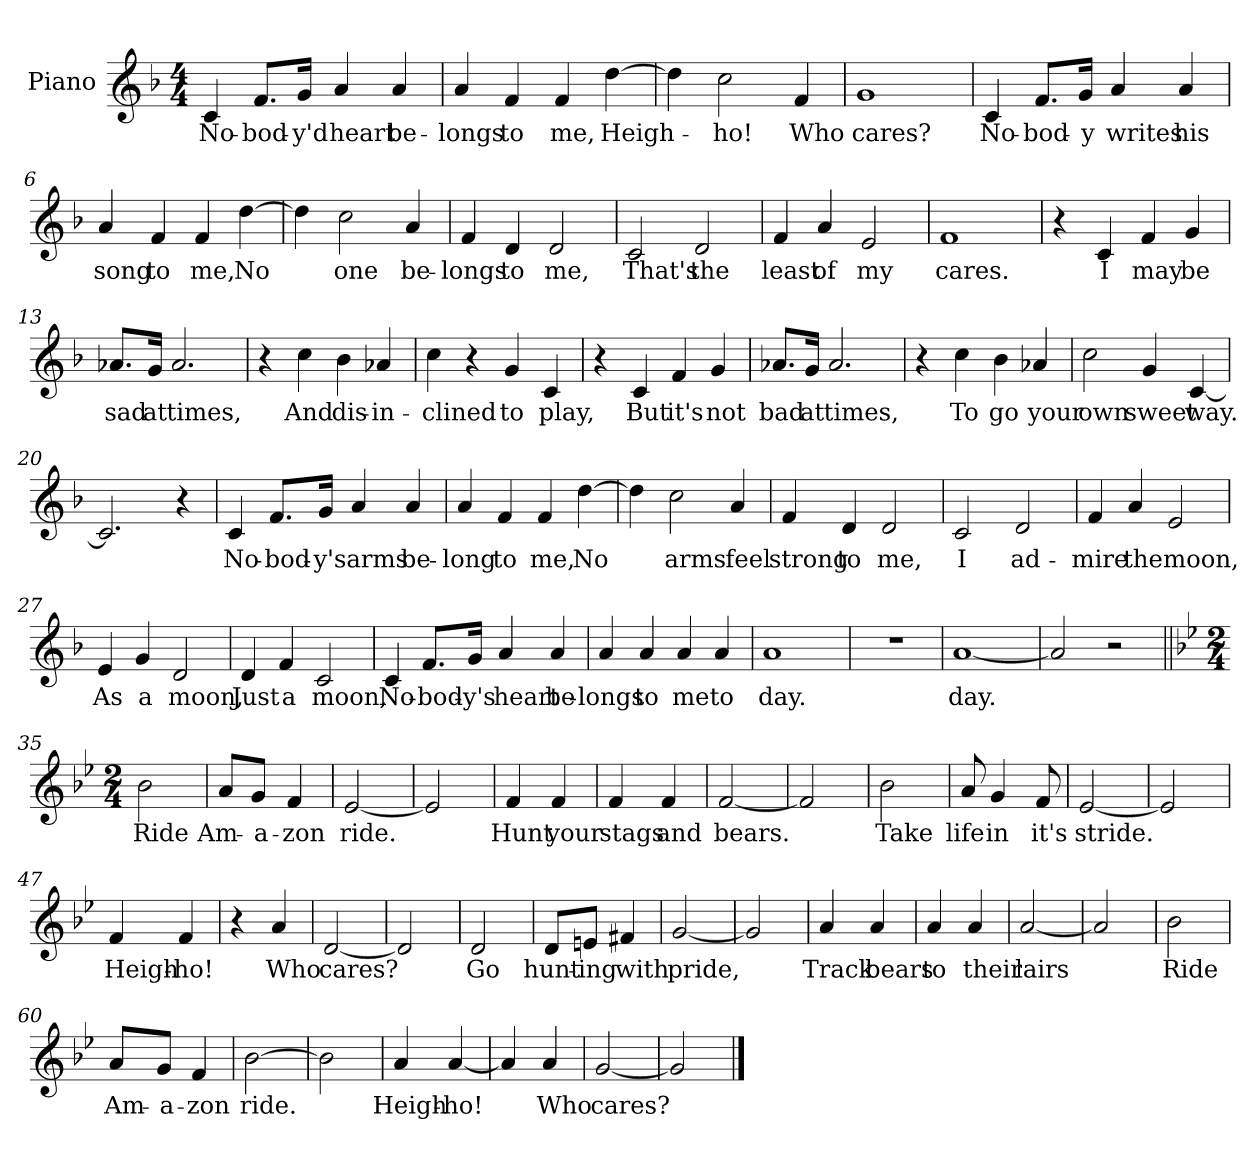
**kern	**text
*part1	*part1
*staff1	*staff1
*I"Piano	*
*I'Pno.	*
*clefG2	*
*k[b-]	*
*F:	*
*M4/4	*
=1	=1
4c/	No-
8.f/L	-bod-
16g/Jk	-y'd
4a/	heart
4a/	be-
=2	=2
4a/	-longs
4f/	to
4f/	me,
[4dd\	Heigh-
=3	=3
4dd\]	.
2cc\	-ho!
4f/	Who
=4	=4
1g	cares?
!!LO:LB:g=z
=5	=5
4c/	No-
8.f/L	-bod-
16g/Jk	-y
4a/	writes
4a/	his
=6	=6
4a/	song
4f/	to
4f/	me,
[4dd\	No
=7	=7
4dd\]	.
2cc\	one
4a/	be-
=8	=8
4f/	-longs
4d/	to
2d/	me,
!!LO:LB:g=z
=9	=9
2c/	That's
2d/	the
=10	=10
4f/	least
4a/	of
2e/	my
=11	=11
1f	cares.
=12	=12
4r	.
4c/	I
4f/	may
4g/	be
=13	=13
8.a-X/L	sad
16g/Jk	at
2.a-/	times,
!!LO:LB:g=z
=14	=14
4r	.
4cc\	And
4b-\	dis-
4a-X/	-in-
=15	=15
4cc\	-clined
4r	.
4g/	to
4c/	play,
=16	=16
4r	.
4c/	But
4f/	it's
4g/	not
=17	=17
8.a-X/L	bad
16g/Jk	at
2.a-/	times,
!!LO:LB:g=z
=18	=18
4r	.
4cc\	To
4b-\	go
4a-X/	your
=19	=19
2cc\	own
4g/	sweet
[4c/	way.
=20	=20
2.c/]	.
4r	.
=21	=21
4c/	No-
8.f/L	-bod-
16g/Jk	-y's
4a/	arms
4a/	be-
!!LO:LB:g=z
=22	=22
4a/	-long
4f/	to
4f/	me,
[4dd\	No
=23	=23
4dd\]	.
2cc\	arms
4a/	feel
=24	=24
4f/	strong
4d/	to
2d/	me,
=25	=25
2c/	I
2d/	ad-
=26	=26
4f/	-mire
4a/	the
2e/	moon,
!!LO:LB:g=z
=27	=27
4e/	As
4g/	a
2d/	moon,
=28	=28
4d/	Just
4f/	a
2c/	moon,
=29	=29
4c/	No-
8.f/L	-bod-
16g/Jk	-y's
4a/	heart
4a/	be-
=30	=30
4a/	-longs
4a/	to
4a/	me
4a/	to
!!LO:LB:g=z
=31	=31
1a	day.
=32	=32
1r	.
=33	=33
[1a	day.
=34	=34
2a/]	.
2r	.
=35||	=35||
*k[b-e-]	*
*B-:	*
*M2/4	*
2b-\	Ride
=36	=36
8a/L	Am-
8g/J	-a-
4f/	-zon
=37	=37
[2e-/	ride.
=38	=38
2e-/]	.
!!LO:PB:g=z
=39	=39
4f/	Hunt
4f/	your
=40	=40
4f/	stags
4f/	and
=41	=41
[2f/	bears.
=42	=42
2f/]	.
=43	=43
2b-\	Take
=44	=44
8a/	life
4g/	in
8f/	it's
!!LO:LB:g=z
=45	=45
[2e-/	stride.
=46	=46
2e-/]	.
=47	=47
4f/	Heigh-
4f/	-ho!
=48	=48
4r	.
4a/	Who
=49	=49
[2d/	cares?
=50	=50
2d/]	.
!!LO:LB:g=z
=51	=51
2d/	Go
=52	=52
8d/L	hunt-
8en/J	-ing
4f#X/	with
=53	=53
[2g/	pride,
=54	=54
2g/]	.
=55	=55
4a/	Track
4a/	bears
!!LO:LB:g=z
=56	=56
4a/	to
4a/	their
=57	=57
[2a/	lairs
=58	=58
2a/]	.
=59	=59
2b-\	Ride
=60	=60
8a/L	Am-
8g/J	-a-
4f/	-zon
!!LO:LB:g=z
=61	=61
[2b-\	ride.
=62	=62
2b-\]	.
=63	=63
4a/	Heigh-
[4a/	-ho!
=64	=64
4a/]	.
4a/	Who
=65	=65
[2g/	cares?
=66	=66
2g/]	.
==	==
*-	*-
